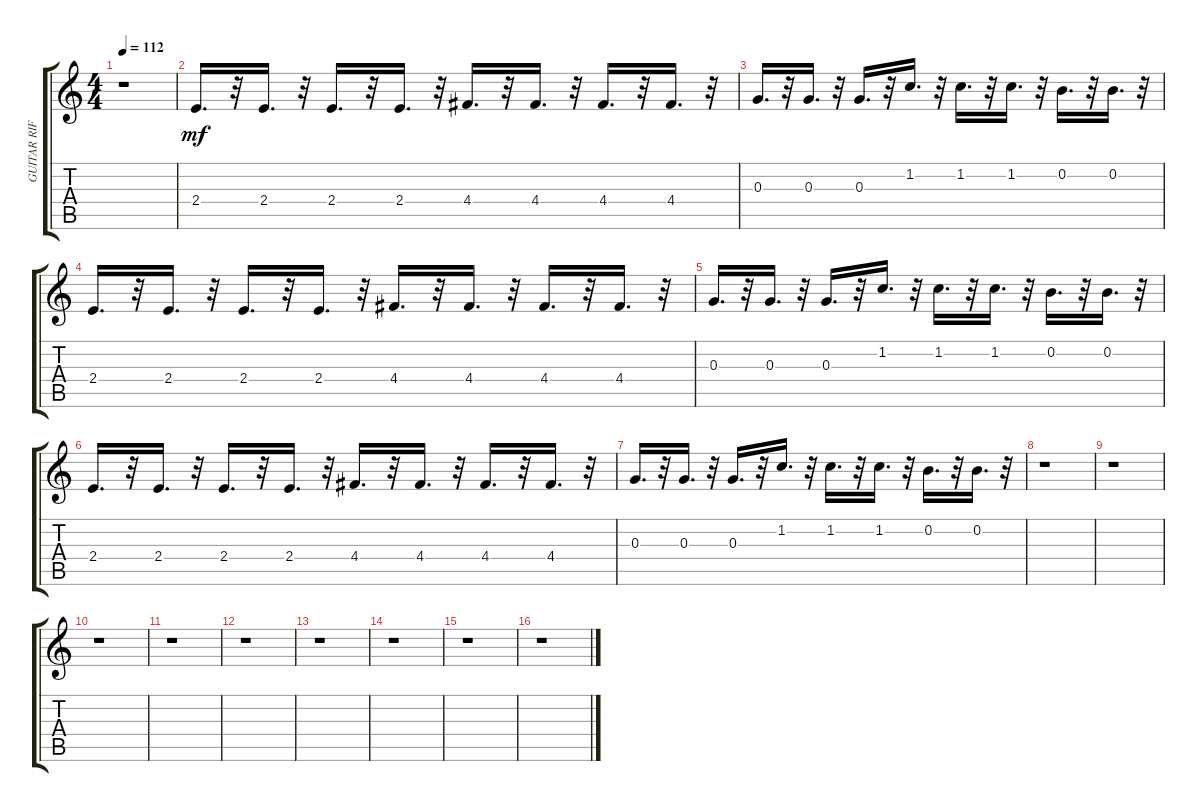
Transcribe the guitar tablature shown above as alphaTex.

\track ("GUITAR RIFF" "GUITAR RIF") {instrument guitarharmonics}
\staff {score tabs}
\tuning (E4 B3 G3 D3 A2 E2) {hide}
\ts (4 4)
\tempo 112
\clef g2
\ks c
r.1{dy mf} |
2.4.16{d} r.32 2.4.16{d} r.32 2.4.16{d} r.32 2.4.16{d} r.32 4.4.16{d} r.32 4.4.16{d} r.32 4.4.16{d} r.32 4.4.16{d} r.32 |
0.3.16{d} r.32 0.3.16{d} r.32 0.3.16{d} r.32 1.2.16{d} r.32 1.2.16{d} r.32 1.2.16{d} r.32 0.2.16{d} r.32 0.2.16{d} r.32 |
2.4.16{d} r.32 2.4.16{d} r.32 2.4.16{d} r.32 2.4.16{d} r.32 4.4.16{d} r.32 4.4.16{d} r.32 4.4.16{d} r.32 4.4.16{d} r.32 |
0.3.16{d} r.32 0.3.16{d} r.32 0.3.16{d} r.32 1.2.16{d} r.32 1.2.16{d} r.32 1.2.16{d} r.32 0.2.16{d} r.32 0.2.16{d} r.32 |
2.4.16{d} r.32 2.4.16{d} r.32 2.4.16{d} r.32 2.4.16{d} r.32 4.4.16{d} r.32 4.4.16{d} r.32 4.4.16{d} r.32 4.4.16{d} r.32 |
0.3.16{d} r.32 0.3.16{d} r.32 0.3.16{d} r.32 1.2.16{d} r.32 1.2.16{d} r.32 1.2.16{d} r.32 0.2.16{d} r.32 0.2.16{d} r.32 |
r.1 |
r.1 |
r.1 |
r.1 |
r.1 |
r.1 |
r.1 |
r.1 |
r.1
